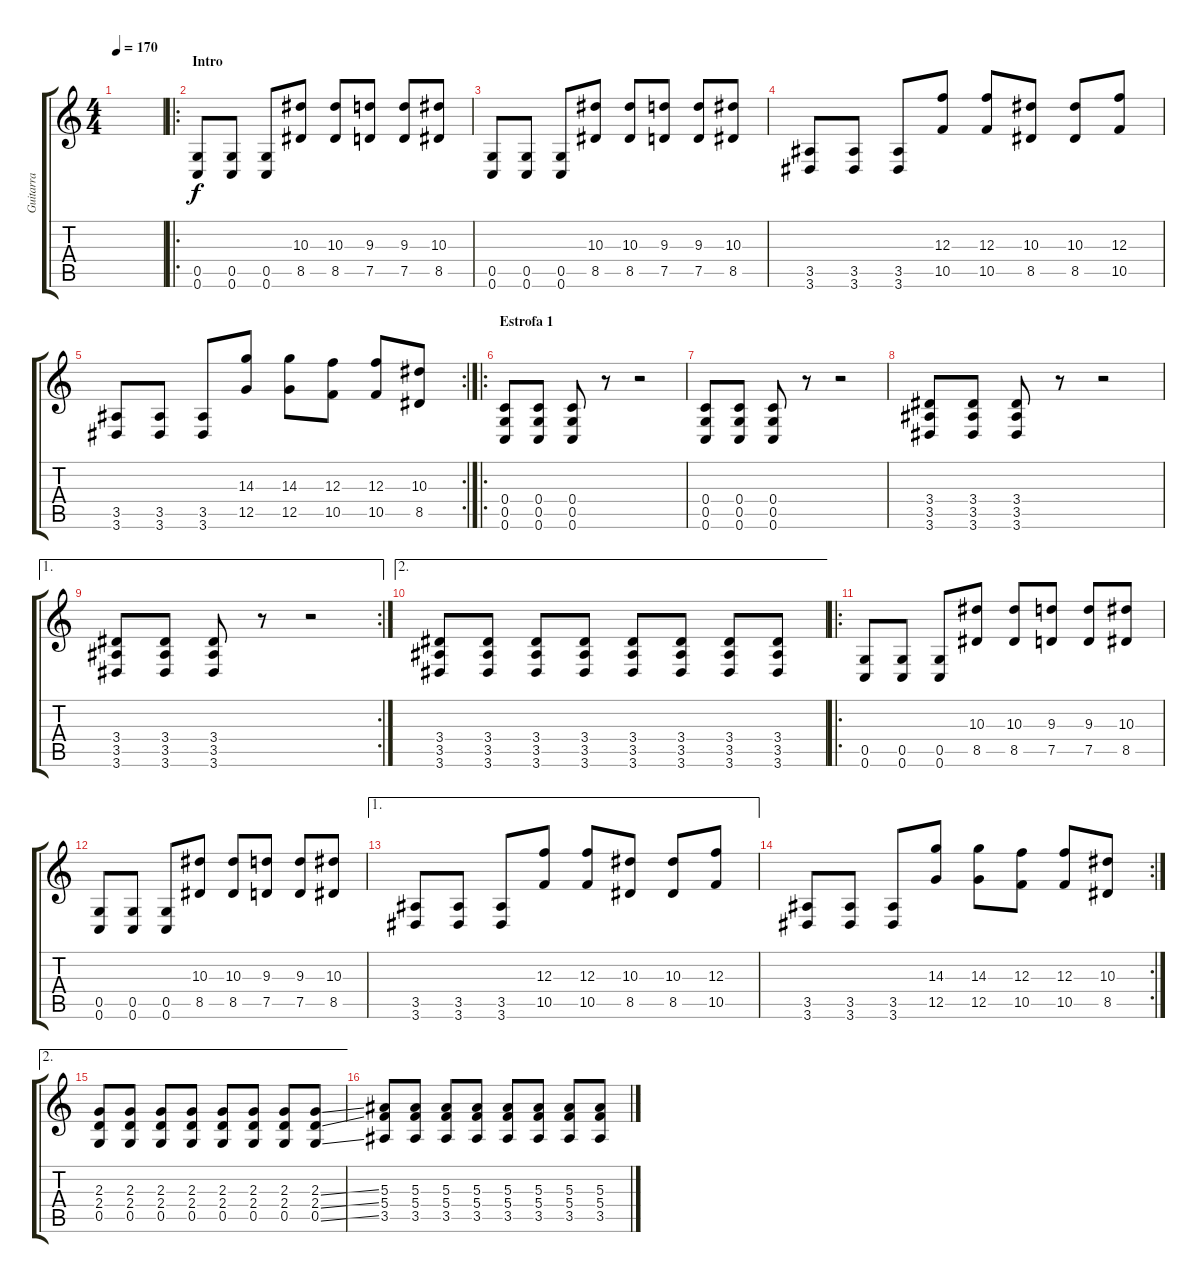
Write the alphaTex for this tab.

\track ("Guitarra" "Guitarra") {instrument distortionguitar}
\staff {score tabs}
\tuning (D4 A3 F3 C3 G2 C2) {hide}
\ts (4 4)
\tempo 170
\clef g2
\ks c
|
\ro
\section ("" "Intro")
(0.5 0.6).8 (0.5 0.6).8 (0.5 0.6).8 (10.3 8.5).8 (10.3 8.5).8 (9.3 7.5).8 (9.3 7.5).8 (10.3 8.5).8 |
(0.5 0.6).8 (0.5 0.6).8 (0.5 0.6).8 (10.3 8.5).8 (10.3 8.5).8 (9.3 7.5).8 (9.3 7.5).8 (10.3 8.5).8 |
(3.5 3.6).8 (3.5 3.6).8 (3.5 3.6).8 (12.3 10.5).8 (12.3 10.5).8 (10.3 8.5).8 (10.3 8.5).8 (12.3 10.5).8 |
\rc 2
(3.5 3.6).8 (3.5 3.6).8 (3.5 3.6).8 (14.3 12.5).8 (14.3 12.5).8 (12.3 10.5).8 (12.3 10.5).8 (10.3 8.5).8 |
\ro
\section ("" "Estrofa 1")
(0.4 0.5 0.6).8 (0.4 0.5 0.6).8 (0.4 0.5 0.6).8 r.8 r.2 |
(0.4 0.5 0.6).8 (0.4 0.5 0.6).8 (0.4 0.5 0.6).8 r.8 r.2 |
(3.4 3.5 3.6).8 (3.4 3.5 3.6).8 (3.4 3.5 3.6).8 r.8 r.2 |
\ae 1
\rc 2
(3.4 3.5 3.6).8 (3.4 3.5 3.6).8 (3.4 3.5 3.6).8 r.8 r.2 |
\ae 2
(3.4 3.5 3.6).8 (3.4 3.5 3.6).8 (3.4 3.5 3.6).8 (3.4 3.5 3.6).8 (3.4 3.5 3.6).8 (3.4 3.5 3.6).8 (3.4 3.5 3.6).8 (3.4 3.5 3.6).8 |
\ro
(0.5 0.6).8 (0.5 0.6).8 (0.5 0.6).8 (10.3 8.5).8 (10.3 8.5).8 (9.3 7.5).8 (9.3 7.5).8 (10.3 8.5).8 |
(0.5 0.6).8 (0.5 0.6).8 (0.5 0.6).8 (10.3 8.5).8 (10.3 8.5).8 (9.3 7.5).8 (9.3 7.5).8 (10.3 8.5).8 |
\ae 1
(3.5 3.6).8 (3.5 3.6).8 (3.5 3.6).8 (12.3 10.5).8 (12.3 10.5).8 (10.3 8.5).8 (10.3 8.5).8 (12.3 10.5).8 |
\rc 2
(3.5 3.6).8 (3.5 3.6).8 (3.5 3.6).8 (14.3 12.5).8 (14.3 12.5).8 (12.3 10.5).8 (12.3 10.5).8 (10.3 8.5).8 |
\ae 2
(2.3 2.4 0.5).8 (2.3 2.4 0.5).8 (2.3 2.4 0.5).8 (2.3 2.4 0.5).8 (2.3 2.4 0.5).8 (2.3 2.4 0.5).8 (2.3 2.4 0.5).8 (2.3{ss} 2.4{ss} 0.5{ss}).8 |
(5.3 5.4 3.5).8 (5.3 5.4 3.5).8 (5.3 5.4 3.5).8 (5.3 5.4 3.5).8 (5.3 5.4 3.5).8 (5.3 5.4 3.5).8 (5.3 5.4 3.5).8 (5.3 5.4 3.5).8
